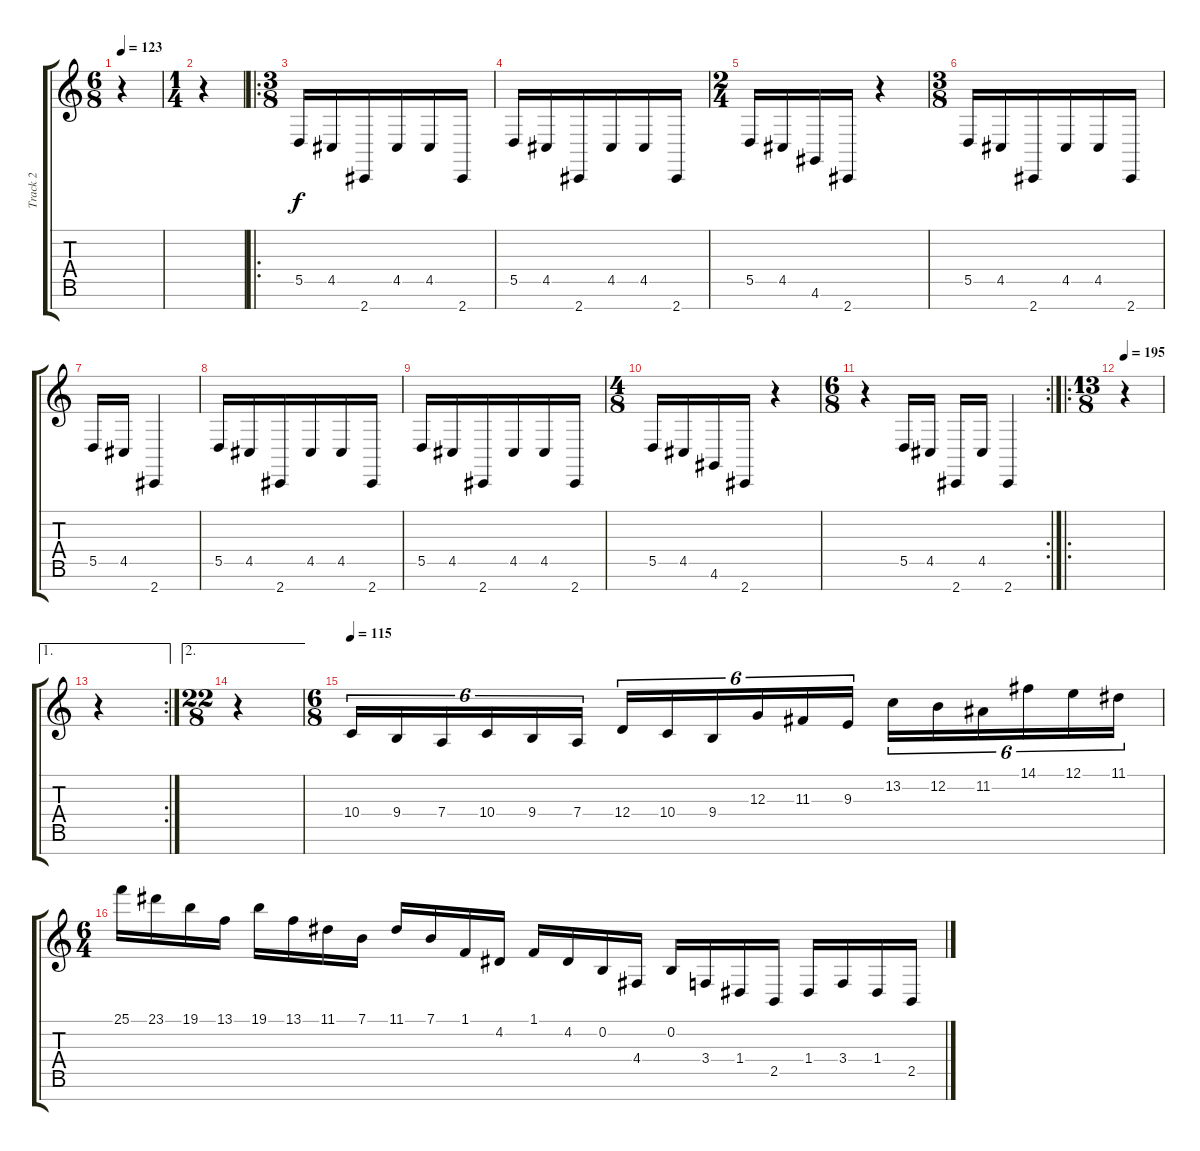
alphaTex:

\track ("Track 2" "Track 2") {instrument acousticgrandpiano}
\staff {score tabs}
\tuning (E4 B3 G3 D3 A2 E2 B1) {hide}
\ts (6 8)
\tempo 123
\clef g2
\ks c
r.4{dy f} |
\ts (1 4)
r.4 |
\ro
\ts (3 8)
5.5.16 4.5.16 2.7.16 4.5.16 4.5.16 2.7.16 |
5.5.16 4.5.16 2.7.16 4.5.16 4.5.16 2.7.16 |
\ts (2 4)
5.5.16 4.5.16 4.6.16 2.7.16 r.4 |
\ts (3 8)
5.5.16 4.5.16 2.7.16 4.5.16 4.5.16 2.7.16 |
5.5.16 4.5.16 2.7.4 |
5.5.16 4.5.16 2.7.16 4.5.16 4.5.16 2.7.16 |
5.5.16 4.5.16 2.7.16 4.5.16 4.5.16 2.7.16 |
\ts (4 8)
5.5.16 4.5.16 4.6.16 2.7.16 r.4 |
\rc 2
\ts (6 8)
r.4 5.5.16 4.5.16 2.7.16 4.5.16 2.7.4 |
\ro
\ts (13 8)
\tempo 195
r.4 |
\ae 1
\rc 2
r.4 |
\ae 2
\ts (22 8)
r.4 |
\ts (6 8)
\tempo 115
10.4.16{tu (6 4)} 9.4.16{tu (6 4)} 7.4.16{tu (6 4)} 10.4.16{tu (6 4)} 9.4.16{tu (6 4)} 7.4.16{tu (6 4)} 12.4.16{tu (6 4)} 10.4.16{tu (6 4)} 9.4.16{tu (6 4)} 12.3.16{tu (6 4)} 11.3.16{tu (6 4)} 9.3.16{tu (6 4)} 13.2.16{tu (6 4)} 12.2.16{tu (6 4)} 11.2.16{tu (6 4)} 14.1.16{tu (6 4)} 12.1.16{tu (6 4)} 11.1.16{tu (6 4)} |
\ts (6 4)
25.1.16 23.1.16 19.1.16 13.1.16 19.1.16 13.1.16 11.1.16 7.1.16 11.1.16 7.1.16 1.1.16 4.2.16 1.1.16 4.2.16 0.2.16 4.4.16 0.2.16 3.4.16 1.4.16 2.5.16 1.4.16 3.4.16 1.4.16 2.5.16
